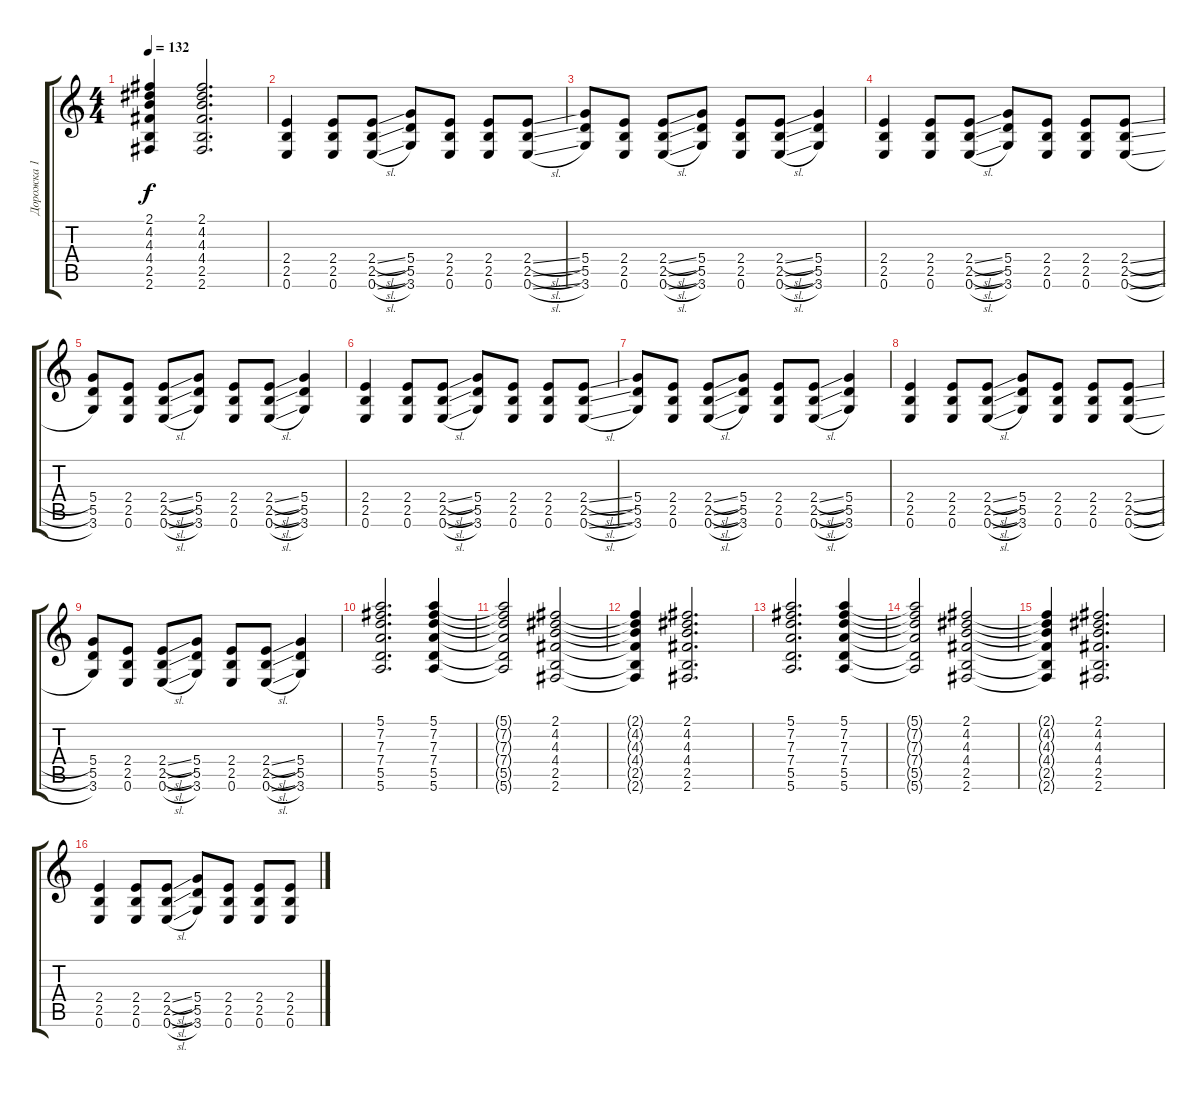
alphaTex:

\track ("Дорожка 1" "Дорожка 1") {instrument overdrivenguitar}
\staff {score tabs}
\tuning (E4 B3 G3 D3 A2 E2) {hide}
\ts (4 4)
\tempo 132
\clef g2
\ks c
(2.1{t} 4.2{t} 4.3{t} 4.4{t} 2.5{t} 2.6{t}).4{dy f} (2.1 4.2 4.3 4.4 2.5 2.6).2{d} |
(2.4 2.5 0.6).4 (2.4 2.5 0.6).8 (2.4{sl} 2.5{sl} 0.6{sl}).8 (5.4 5.5 3.6).8 (2.4 2.5 0.6).8 (2.4 2.5 0.6).8 (2.4{sl} 2.5{sl} 0.6{sl}).8 |
(5.4 5.5 3.6).8 (2.4 2.5 0.6).8 (2.4{sl} 2.5{sl} 0.6{sl}).8 (5.4 5.5 3.6).8 (2.4 2.5 0.6).8 (2.4{sl} 2.5{sl} 0.6{sl}).8 (5.4 5.5 3.6).4 |
(2.4 2.5 0.6).4 (2.4 2.5 0.6).8 (2.4{sl} 2.5{sl} 0.6{sl}).8 (5.4 5.5 3.6).8 (2.4 2.5 0.6).8 (2.4 2.5 0.6).8 (2.4{sl} 2.5{sl} 0.6{sl}).8 |
(5.4 5.5 3.6).8 (2.4 2.5 0.6).8 (2.4{sl} 2.5{sl} 0.6{sl}).8 (5.4 5.5 3.6).8 (2.4 2.5 0.6).8 (2.4{sl} 2.5{sl} 0.6{sl}).8 (5.4 5.5 3.6).4 |
(2.4 2.5 0.6).4 (2.4 2.5 0.6).8 (2.4{sl} 2.5{sl} 0.6{sl}).8 (5.4 5.5 3.6).8 (2.4 2.5 0.6).8 (2.4 2.5 0.6).8 (2.4{sl} 2.5{sl} 0.6{sl}).8 |
(5.4 5.5 3.6).8 (2.4 2.5 0.6).8 (2.4{sl} 2.5{sl} 0.6{sl}).8 (5.4 5.5 3.6).8 (2.4 2.5 0.6).8 (2.4{sl} 2.5{sl} 0.6{sl}).8 (5.4 5.5 3.6).4 |
(2.4 2.5 0.6).4 (2.4 2.5 0.6).8 (2.4{sl} 2.5{sl} 0.6{sl}).8 (5.4 5.5 3.6).8 (2.4 2.5 0.6).8 (2.4 2.5 0.6).8 (2.4{sl} 2.5{sl} 0.6{sl}).8 |
(5.4 5.5 3.6).8 (2.4 2.5 0.6).8 (2.4{sl} 2.5{sl} 0.6{sl}).8 (5.4 5.5 3.6).8 (2.4 2.5 0.6).8 (2.4{sl} 2.5{sl} 0.6{sl}).8 (5.4 5.5 3.6).4 |
(5.1 7.2 7.3 7.4 5.5 5.6).2{d} (5.1 7.2 7.3 7.4 5.5 5.6).4 |
(5.1{t} 7.2{t} 7.3{t} 7.4{t} 5.5{t} 5.6{t}).2 (2.1 4.2 4.3 4.4 2.5 2.6).2 |
(2.1{t} 4.2{t} 4.3{t} 4.4{t} 2.5{t} 2.6{t}).4 (2.1 4.2 4.3 4.4 2.5 2.6).2{d} |
(5.1 7.2 7.3 7.4 5.5 5.6).2{d} (5.1 7.2 7.3 7.4 5.5 5.6).4 |
(5.1{t} 7.2{t} 7.3{t} 7.4{t} 5.5{t} 5.6{t}).2 (2.1 4.2 4.3 4.4 2.5 2.6).2 |
(2.1{t} 4.2{t} 4.3{t} 4.4{t} 2.5{t} 2.6{t}).4 (2.1 4.2 4.3 4.4 2.5 2.6).2{d} |
(2.4 2.5 0.6).4 (2.4 2.5 0.6).8 (2.4{sl} 2.5{sl} 0.6{sl}).8 (5.4 5.5 3.6).8 (2.4 2.5 0.6).8 (2.4 2.5 0.6).8 (2.4{sl} 2.5{sl} 0.6{sl}).8
